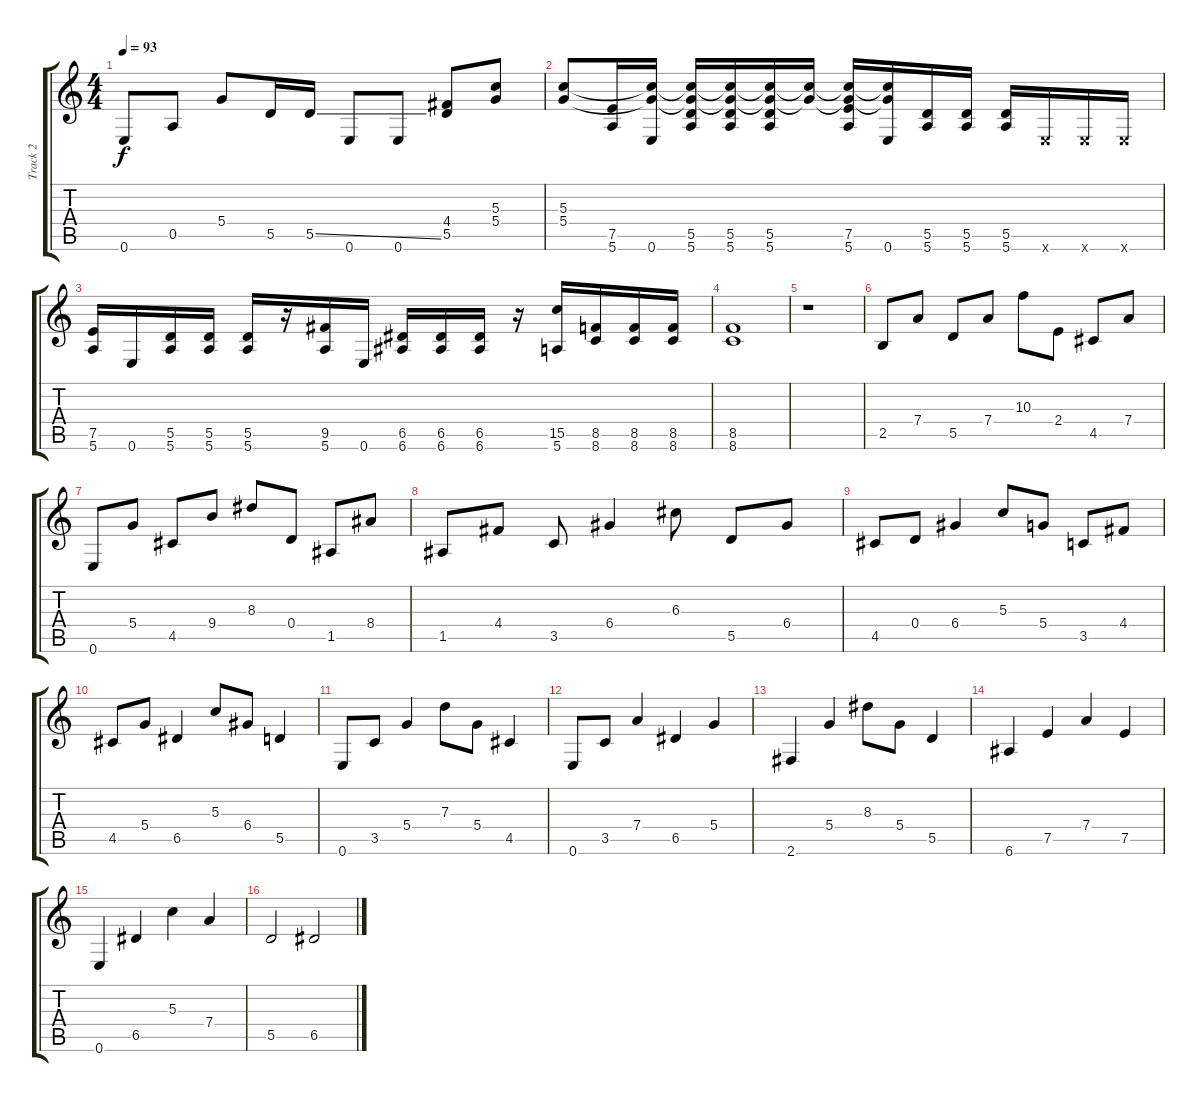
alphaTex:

\track ("Track 2" "Track 2") {instrument acousticguitarsteel}
\staff {score tabs}
\tuning (E4 B3 G3 D3 A2 E2) {hide}
\ts (4 4)
\tempo 93
\clef g2
\ks c
0.6.8{dy f} 0.5.8 5.4.8 5.5.16 5.5{ss}.16 0.6.8 0.6.8 (4.4 5.5).8 (5.3 5.4).8 |
(5.3 5.4).8 (7.5 5.6).16 (5.3{t} 5.4{t} 0.6).16 (5.3{t} 5.4{t} 5.5 5.6).16 (5.3{t} 5.4{t} 5.5 5.6).16 (5.3{t} 5.4{t} 5.5 5.6).16 (5.3{t} 5.4{t}).16 (5.3{t} 5.4{t} 7.5 5.6).16 (5.3{t} 5.4{t} 0.6).16 (5.5 5.6).16 (5.5 5.6).16 (5.5 5.6).16 0.6{x}.16 0.6{x}.16 0.6{x}.16 |
(7.5 5.6).16 0.6.16 (5.5 5.6).16 (5.5 5.6).16 (5.5 5.6).16 r.16 (9.5 5.6).16 0.6.16 (6.5 6.6).16 (6.5 6.6).16 (6.5 6.6).16 r.16 (15.5 5.6).16 (8.5 8.6).16 (8.5 8.6).16 (8.5 8.6).16 |
(8.5 8.6).1 |
r.1 |
2.5.8 7.4.8 5.5.8 7.4.8 10.3.8 2.4.8 4.5.8 7.4.8 |
0.6.8 5.4.8 4.5.8 9.4.8 8.3.8 0.4.8 1.5.8 8.4.8 |
1.5.8 4.4.8 3.5.8 6.4.4 6.3.8 5.5.8 6.4.8 |
4.5.8 0.4.8 6.4.4 5.3.8 5.4.8 3.5.8 4.4.8 |
4.5.8 5.4.8 6.5.4 5.3.8 6.4.8 5.5.4 |
0.6.8 3.5.8 5.4.4 7.3.8 5.4.8 4.5.4 |
0.6.8 3.5.8 7.4.4 6.5.4 5.4.4 |
2.6.4 5.4.4 8.3.8 5.4.8 5.5.4 |
6.6.4 7.5.4 7.4.4 7.5.4 |
0.6.4 6.5.4 5.3.4 7.4.4 |
5.5.2 6.5.2
